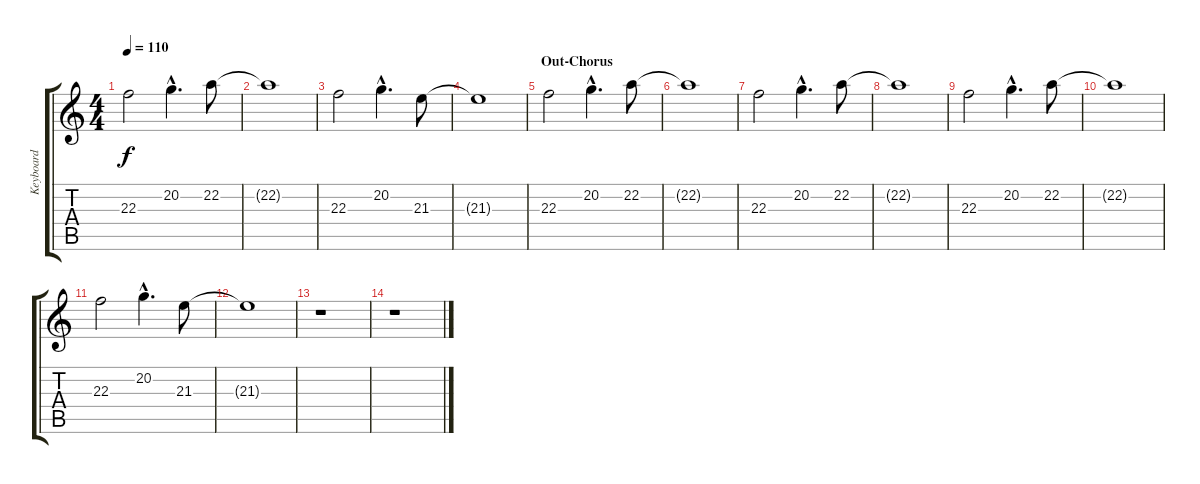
\track ("Keyboard" "Keyboard") {instrument stringensemble1}
\staff {score tabs}
\tuning (E4 B3 G3 D3 A2 E2) {hide}
\ts (4 4)
\tempo 110
\clef g2
\ks c
22.3.2{dy f} 20.2{hac}.4{d} 22.2.8 |
22.2{t}.1 |
22.3.2 20.2{hac}.4{d} 21.3.8 |
21.3{t}.1 |
\section ("" "Out-Chorus")
22.3.2 20.2{hac}.4{d} 22.2.8 |
22.2{t}.1 |
22.3.2 20.2{hac}.4{d} 22.2.8 |
22.2{t}.1 |
22.3.2 20.2{hac}.4{d} 22.2.8 |
22.2{t}.1 |
22.3.2 20.2{hac}.4{d} 21.3.8 |
21.3{t}.1 |
r.1 |
r.1
